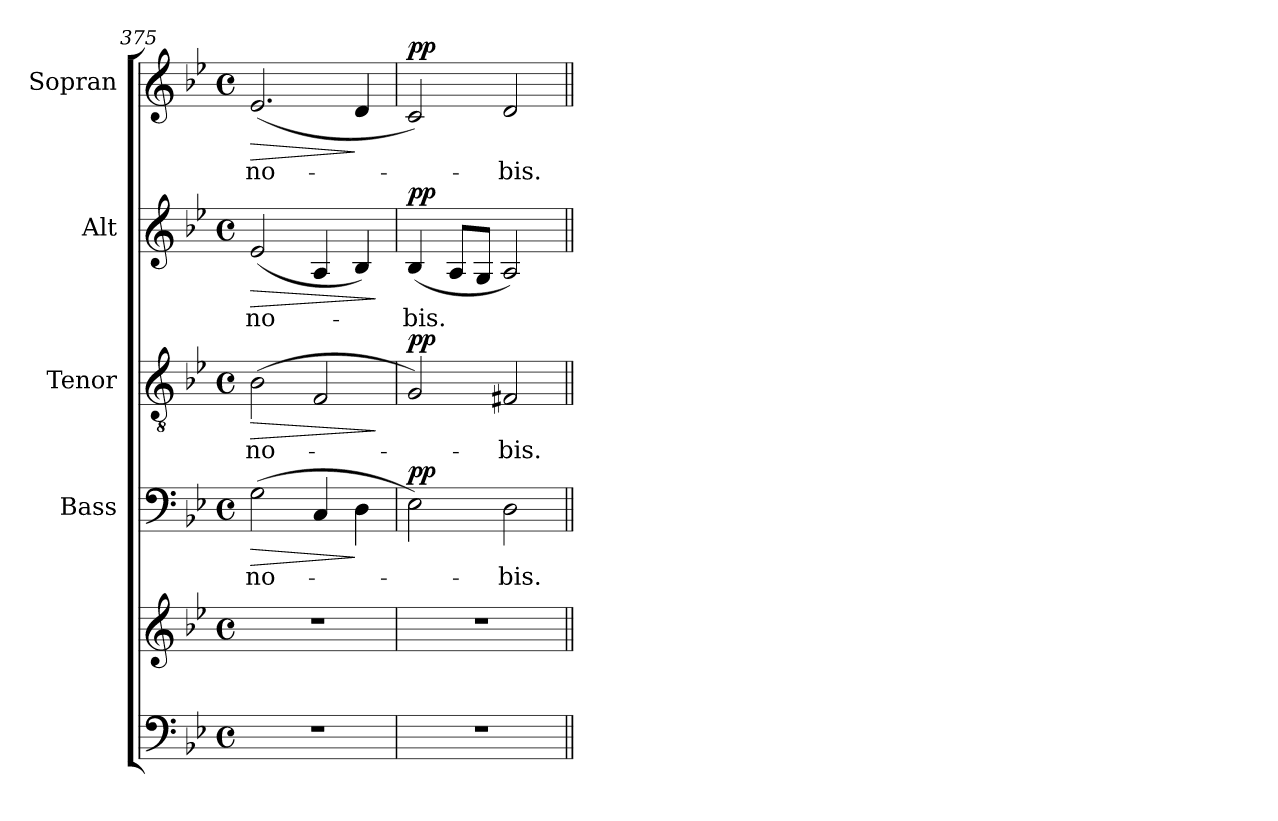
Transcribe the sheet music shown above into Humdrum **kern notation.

**kern	**kern	**kern	**text	**dynam	**kern	**text	**dynam	**kern	**text	**dynam	**kern	**text	**dynam
*part5	*part5	*part4	*part4	*part4	*part3	*part3	*part3	*part2	*part2	*part2	*part1	*part1	*part1
*staff6	*staff5	*staff4	*staff4	*staff4	*staff3	*staff3	*staff3	*staff2	*staff2	*staff2	*staff1	*staff1	*staff1
*	*	*I"Bass	*	*	*I"Tenor	*	*	*I"Alt	*	*	*I"Sopran	*	*
*	*	*I'B.	*	*	*I'T.	*	*	*I'A.	*	*	*I'S.	*	*
*clefF4	*clefG2	*clefF4	*	*	*clefGv2	*	*	*clefG2	*	*	*clefG2	*	*
*k[b-e-]	*k[b-e-]	*k[b-e-]	*	*	*k[b-e-]	*	*	*k[b-e-]	*	*	*k[b-e-]	*	*
*B-:	*B-:	*B-:	*	*	*B-:	*	*	*B-:	*	*	*B-:	*	*
*M4/4	*M4/4	*M4/4	*	*	*M4/4	*	*	*M4/4	*	*	*M4/4	*	*
*met(c)	*met(c)	*met(c)	*	*	*met(c)	*	*	*met(c)	*	*	*met(c)	*	*
=375	=375	=375	=375	=375	=375	=375	=375	=375	=375	=375	=375	=375	=375
!	!	!	!LO:LY:b	!LO:HP:b	!	!LO:LY:b	!LO:HP:b	!	!LO:LY:b	!LO:HP:b	!	!LO:LY:b	!LO:HP:b
1r	1r	(>2G\	no-	>	(>2B-\	no-	>	(<2e-/	no-	>	(<2.e-/	no-	>
.	.	4C/	.	.	2F/	.	.	4A/	.	.	.	.	.
.	.	4D\	.	]	.	.	.	4B-/)	.	.	4d/	.	]
.	.	.	.	.	.	.	]	.	.	]	.	.	.
=376	=376	=376	=376	=376	=376	=376	=376	=376	=376	=376	=376	=376	=376
!	!	!	!	!LO:DY:a	!	!	!LO:DY:a	!	!LO:LY:b	!LO:DY:a	!	!	!LO:DY:a
1r	1r	2E-\)	.	pp	2G/)	.	pp	(<4B-/	-bis.	pp	2c/)	.	pp
.	.	.	.	.	.	.	.	8A/L	.	.	.	.	.
.	.	.	.	.	.	.	.	8G/J	.	.	.	.	.
!	!	!	!LO:LY:b	!	!	!LO:LY:b	!	!	!	!	!	!LO:LY:b	!
.	.	2D\	-bis.	.	2F#X/	-bis.	.	2A/)	.	.	2d/	-bis.	.
=||	=||	=||	=||	=||	=||	=||	=||	=||	=||	=||	=||	=||	=||
*-	*-	*-	*-	*-	*-	*-	*-	*-	*-	*-	*-	*-	*-
